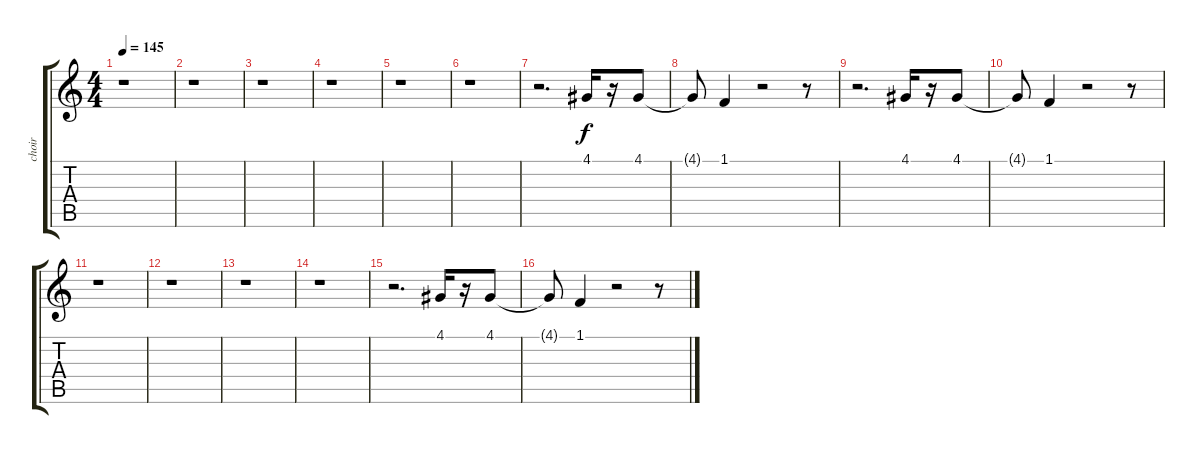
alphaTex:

\track ("choir" "choir") {instrument choiraahs}
\staff {score tabs}
\tuning (E4 B3 G3 D3 A2 E2) {hide}
\ts (4 4)
\tempo 145
\clef g2
\ks c
r.1{dy f instrument choiraahs} |
r.1 |
r.1 |
r.1 |
r.1 |
r.1 |
r.2{d} 4.1.16 r.16 4.1.8 |
4.1{t}.8 1.1.4 r.2 r.8 |
r.2{d} 4.1.16 r.16 4.1.8 |
4.1{t}.8 1.1.4 r.2 r.8 |
r.1 |
r.1 |
r.1 |
r.1 |
r.2{d} 4.1.16 r.16 4.1.8 |
4.1{t}.8 1.1.4 r.2 r.8
